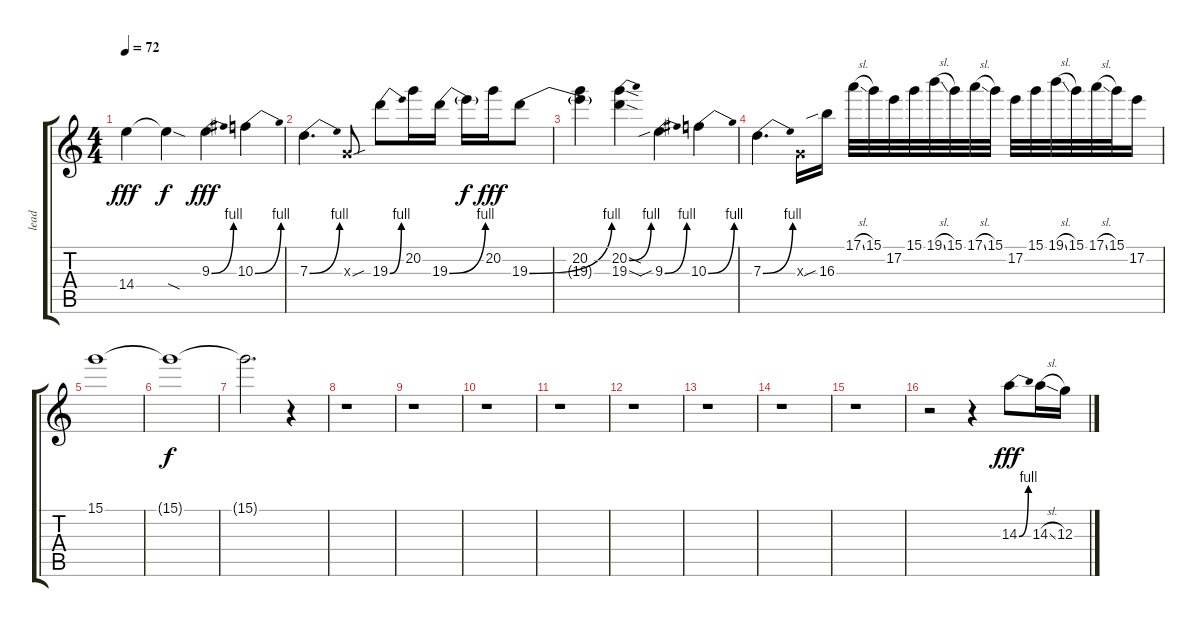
\track ("lead" "lead") {instrument overdrivenguitar}
\staff {score tabs}
\tuning (E4 B3 G3 D3 A2 E2) {hide}
\ts (4 4)
\tempo 72
\clef g2
\ks c
14.4.4{dy fff} 14.4{sod t}.4{dy f} 9.3{be (bend 0 0 60 4)}.4{dy fff} 10.3{be (bend 0 0 60 4)}.4 |
7.3{be (bend 0 0 60 4)}.4{d} 0.3{sou x}.8 19.3{be (bend 0 0 60 4)}.8 20.2.16 19.3{be (bend 0 0 60 4)}.16 19.3{t}.16{dy f} 20.2.16{dy fff} 19.3{be (bend 0 0 60 4)}.8 |
(20.2 19.3{t}).4 (20.2{be (bend 0 0 60 4) sod} 19.3{sod}).4 9.3{be (bend 0 0 60 4) sib}.4 10.3{be (bend 0 0 60 4)}.4 |
7.3{be (bend 0 0 60 4)}.4{d} 0.3{x}.16 16.3{sib}.16 17.1{sl}.32 15.1.32 17.2.32 15.1.32 19.1{sl}.32 15.1.32 17.1{sl}.32 15.1.32 17.2.32 15.1.32 19.1{sl}.32 15.1.32 17.1{sl}.32 15.1.32 17.2.16 |
15.1.1 |
15.1{t}.1{dy f} |
15.1{t}.2{d} r.4 |
r.1 |
r.1 |
r.1 |
r.1 |
r.1 |
r.1 |
r.1 |
r.1 |
r.2 r.4 14.3{be (bend 0 0 60 4)}.8{dy fff} 14.3{sl}.16 12.3.16
